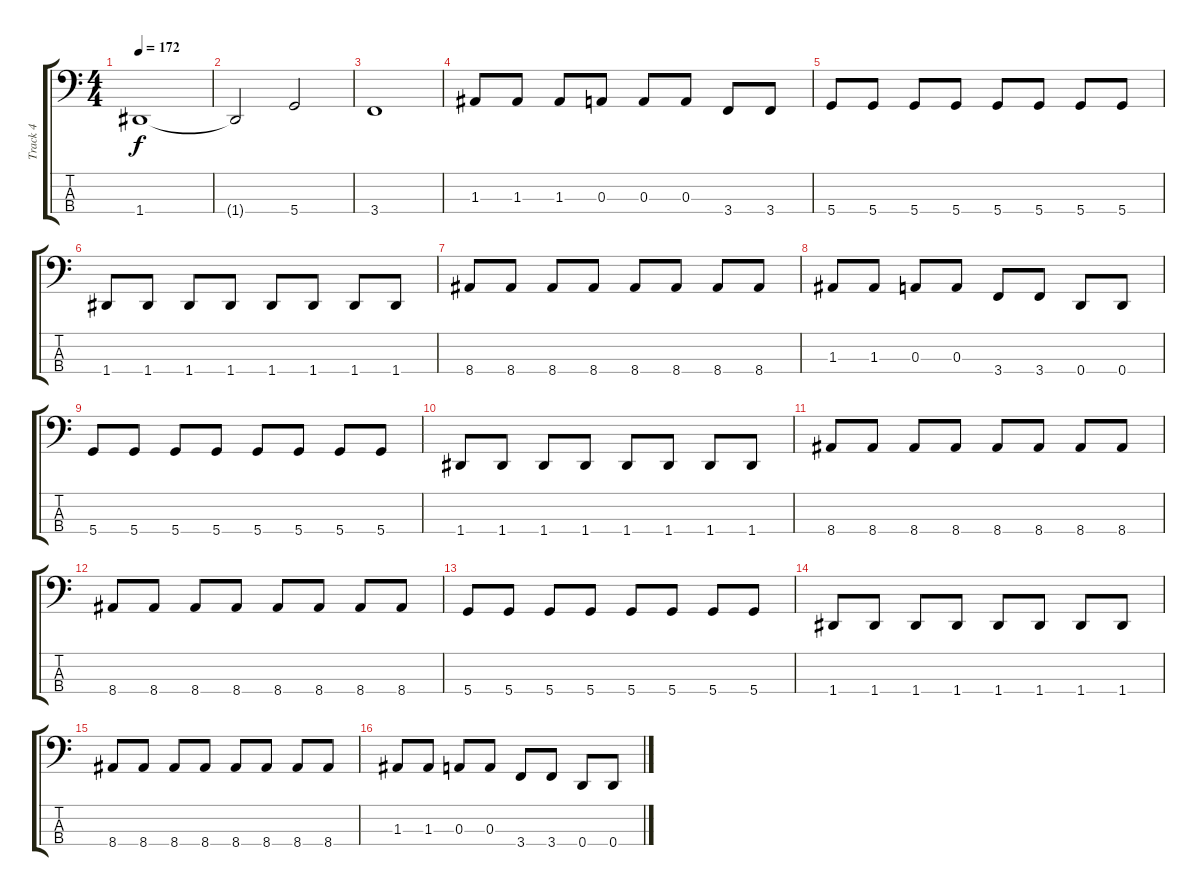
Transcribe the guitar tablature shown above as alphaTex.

\track ("Track 4" "Track 4") {instrument electricbassfinger}
\staff {score tabs}
\tuning (G2 D2 A1 D1) {hide}
\ts (4 4)
\tempo 172
\clef f4
\ks c
1.4.1{dy f} |
1.4{t}.2 5.4.2 |
3.4.1 |
1.3.8 1.3.8 1.3.8 0.3.8 0.3.8 0.3.8 3.4.8 3.4.8 |
5.4.8 5.4.8 5.4.8 5.4.8 5.4.8 5.4.8 5.4.8 5.4.8 |
1.4.8 1.4.8 1.4.8 1.4.8 1.4.8 1.4.8 1.4.8 1.4.8 |
8.4.8 8.4.8 8.4.8 8.4.8 8.4.8 8.4.8 8.4.8 8.4.8 |
1.3.8 1.3.8 0.3.8 0.3.8 3.4.8 3.4.8 0.4.8 0.4.8 |
5.4.8 5.4.8 5.4.8 5.4.8 5.4.8 5.4.8 5.4.8 5.4.8 |
1.4.8 1.4.8 1.4.8 1.4.8 1.4.8 1.4.8 1.4.8 1.4.8 |
8.4.8 8.4.8 8.4.8 8.4.8 8.4.8 8.4.8 8.4.8 8.4.8 |
8.4.8 8.4.8 8.4.8 8.4.8 8.4.8 8.4.8 8.4.8 8.4.8 |
5.4.8 5.4.8 5.4.8 5.4.8 5.4.8 5.4.8 5.4.8 5.4.8 |
1.4.8 1.4.8 1.4.8 1.4.8 1.4.8 1.4.8 1.4.8 1.4.8 |
8.4.8 8.4.8 8.4.8 8.4.8 8.4.8 8.4.8 8.4.8 8.4.8 |
1.3.8 1.3.8 0.3.8 0.3.8 3.4.8 3.4.8 0.4.8 0.4.8
